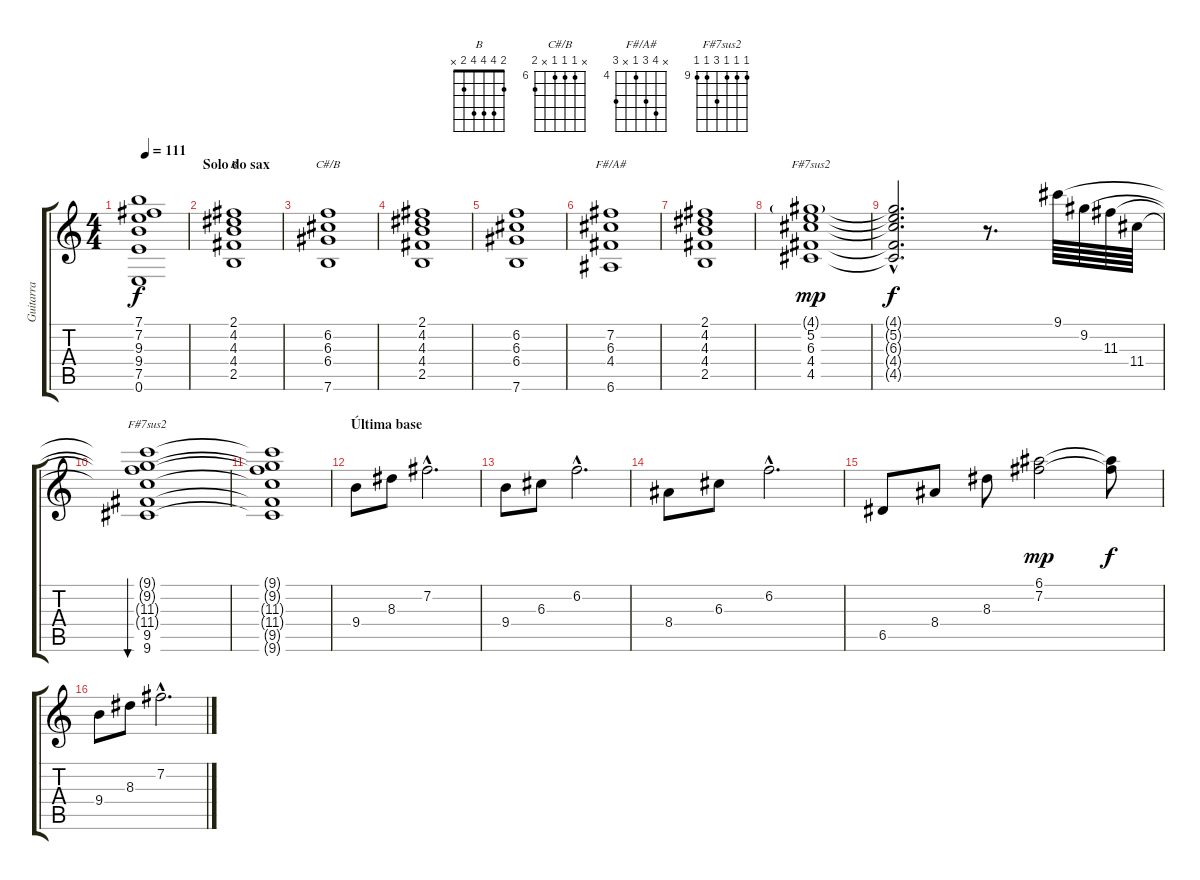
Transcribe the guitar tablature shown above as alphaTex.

\track ("Guitarra" "Guitarra") {instrument electricguitarclean}
\staff {score tabs}
\tuning (E4 B3 G3 D3 A2 E2) {hide}
\chord ("B" 2 4 4 4 2 x)
\chord ("C#/B" x 6 6 6 x 7) {firstfret 6}
\chord ("F#/A#" x 7 6 4 x 6) {firstfret 4}
\chord ("F#7sus2" 4 5 6 4 4 x) {firstfret 4}
\chord ("F#7sus2" 9 9 9 11 9 9) {firstfret 9}
\ts (4 4)
\tempo 111
\clef g2
\ks c
(7.1{t} 7.2{t} 9.3{t} 9.4{t} 7.5{t} 0.6{t}).1{dy f} |
\section ("" "Solo do sax")
(2.1 4.2 4.3 4.4 2.5).1{ch "B"} |
(6.2 6.3 6.4 7.6).1{ch "C#/B"} |
(2.1 4.2 4.3 4.4 2.5).1 |
(6.2 6.3 6.4 7.6).1 |
(7.2 6.3 4.4 6.6).1{ch "F#/A#"} |
(2.1 4.2 4.3 4.4 2.5).1 |
(4.1{g} 5.2 6.3 4.4 4.5).1{ch "F#7sus2" dy mp} |
(4.1{hac t} 5.2{hac t} 6.3{hac t} 4.4{hac t} 4.5{hac t}).2{d dy f} r.8{d} 9.1.64 9.2.64 11.3.64 11.4.64 |
(9.1{t} 9.2{t} 11.3{t} 11.4{t} 9.5 9.6).1{bu 30 ch "F#7sus2"} |
(9.1{t} 9.2{t} 11.3{t} 11.4{t} 9.5{t} 9.6{t}).1 |
\section ("" "Última base")
9.4.8 8.3.8 7.2{hac}.2{d} |
9.4.8 6.3.8 6.2{hac}.2{d} |
8.4.8 6.3.8 6.2{hac}.2{d} |
6.5.8 8.4.8 8.3.8 (6.1 7.2).2{dy mp} (6.1{t} 7.2{t}).8{dy f} |
9.4.8 8.3.8 7.2{hac}.2{d}
